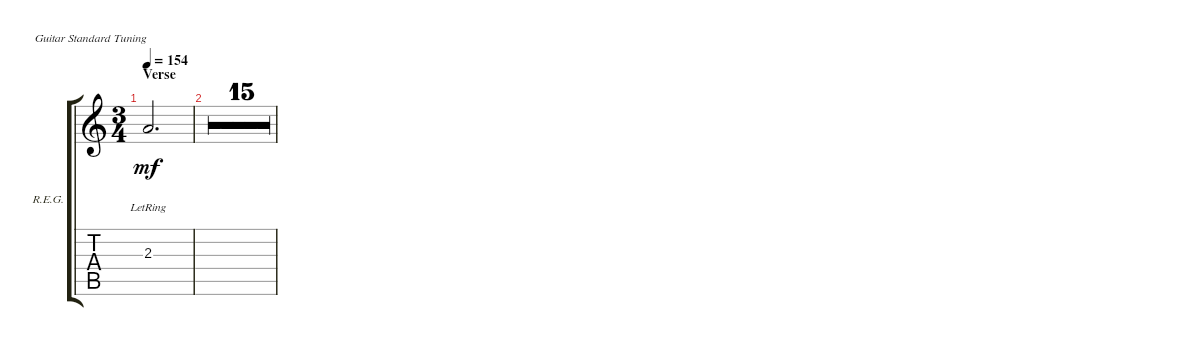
\defaultSystemsLayout 4
\bracketExtendMode groupsimilarinstruments
\firstSystemTrackNameOrientation horizontal
\otherSystemsTrackNameOrientation horizontal
\track ("Rhythm Electric Guitar" "R.E.G.") {multiBarRest instrument electricguitarclean}
\staff {score tabs}
\tuning (E4 B3 G3 D3 A2 E2)
\ts (3 4)
\section ("" "Verse")
\tempo 154
\clef g2
\ks c
2.3{lr}.2{d lyrics (0 "") lyrics (1 "") lyrics (2 "") lyrics (3 "") lyrics (4 "") dy mf} |
r.2{d} |
r.2{d} |
r.2{d} |
r.2{d} |
r.2{d} |
r.2{d} |
r.2{d} |
r.2{d} |
r.2{d} |
r.2{d} |
r.2{d} |
r.2{d} |
r.2{d} |
r.2{d} |
r.2{d}
